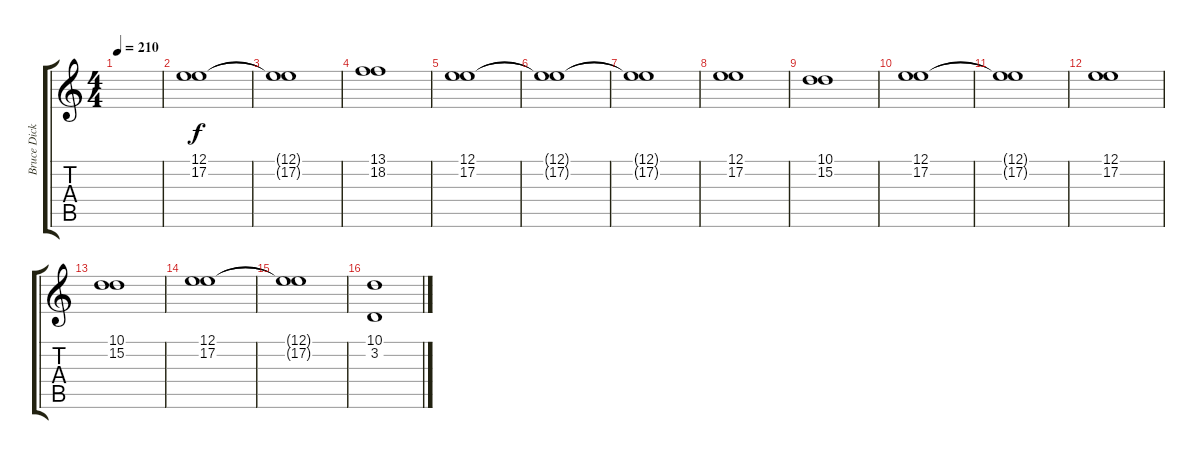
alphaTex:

\track ("Bruce Dickinson" "Bruce Dick") {instrument cello}
\staff {score tabs}
\tuning (E4 B3 G3 D3 A2 E2) {hide}
\ts (4 4)
\tempo 210
\clef g2
\ks c
|
(12.1 17.2).1 |
(12.1{t} 17.2{t}).1 |
(13.1 18.2).1 |
(12.1 17.2).1 |
(12.1{t} 17.2{t}).1 |
(12.1{t} 17.2{t}).1 |
(12.1 17.2).1 |
(10.1 15.2).1 |
(12.1 17.2).1 |
(12.1{t} 17.2{t}).1 |
(12.1 17.2).1 |
(10.1 15.2).1 |
(12.1 17.2).1 |
(12.1{t} 17.2{t}).1 |
(10.1 3.2).1
